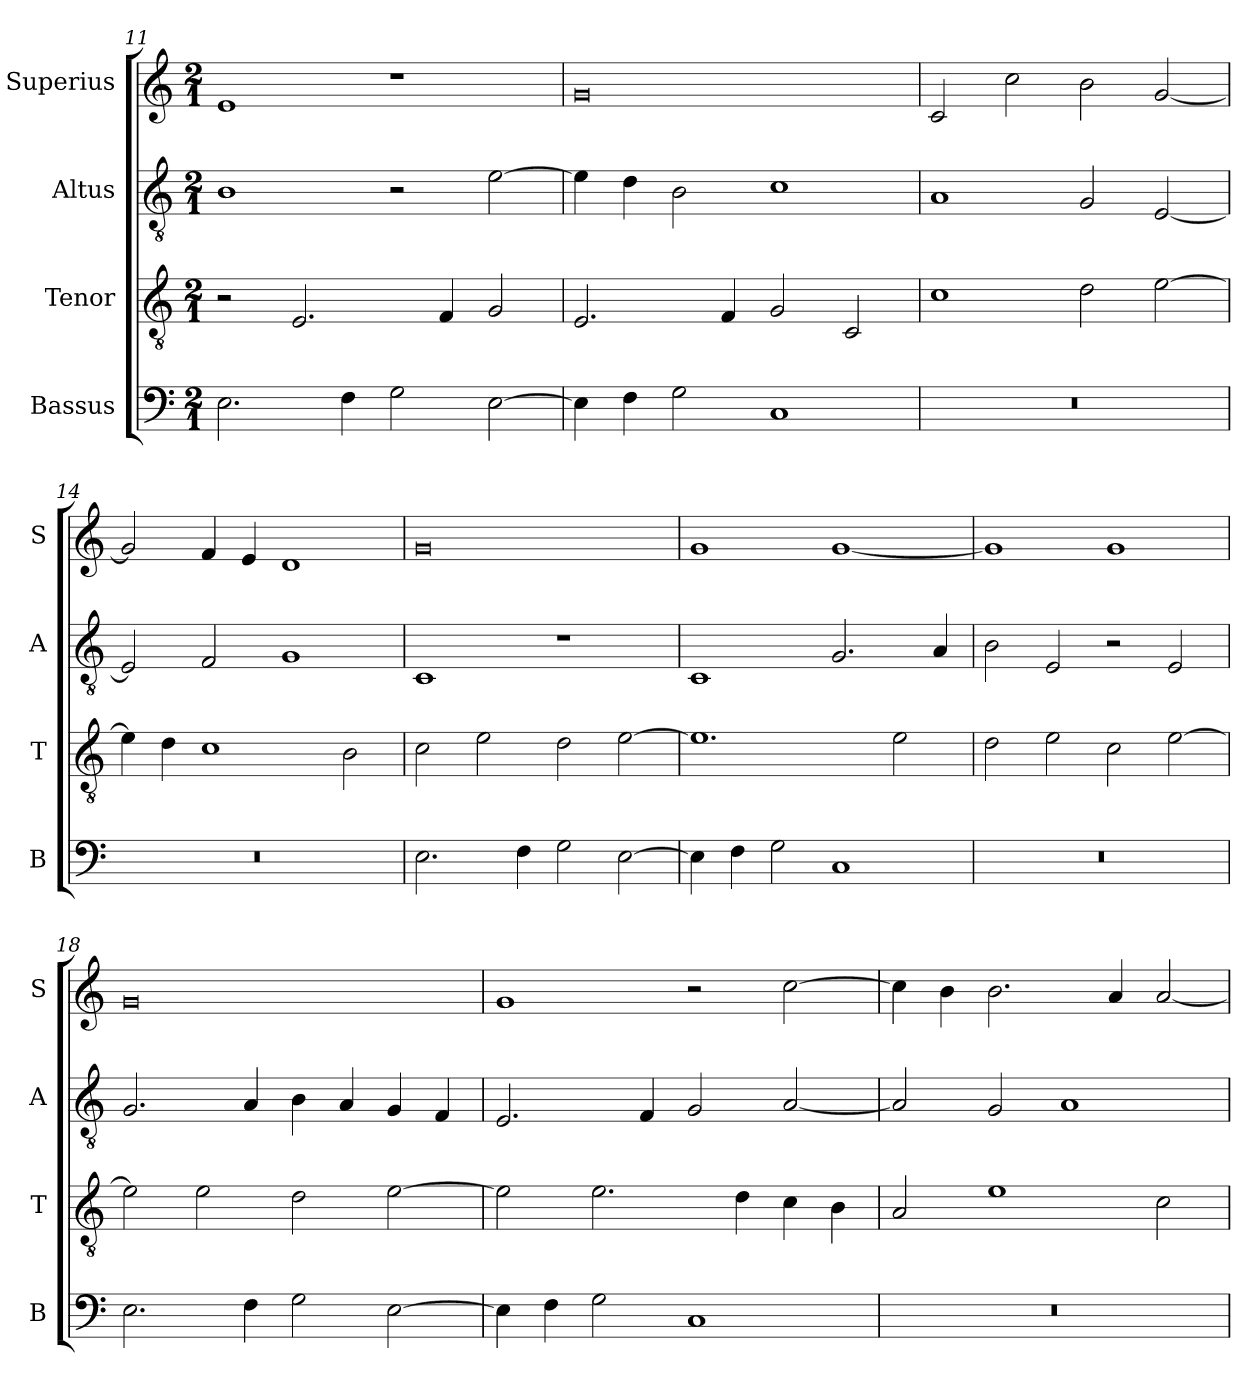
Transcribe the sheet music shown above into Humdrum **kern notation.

**kern	**kern	**kern	**kern
*part4	*part3	*part2	*part1
*staff4	*staff3	*staff2	*staff1
*I"Bassus	*I"Tenor	*I"Altus	*I"Superius
*I'B	*I'T	*I'A	*I'S
*clefF4	*clefGv2	*clefGv2	*clefG2
*k[]	*k[]	*k[]	*k[]
*M2/1	*M2/1	*M2/1	*M2/1
=11	=11	=11	=11
2.E\	2r	1B	1e
.	2.E/	.	.
4F\	.	.	.
2G\	.	2r	1r
.	4F/	.	.
[2E\	2G/	[2e\	.
=12	=12	=12	=12
4E\]	2.E/	4e\]	0g
4F\	.	4d\	.
2G\	.	2B\	.
.	4F/	.	.
1C	2G/	1c	.
.	2C/	.	.
=13	=13	=13	=13
0r	1c	1A	2c/
.	.	.	2cc\
.	2d\	2G/	2b\
.	[2e\	[2E/	[2g/
=14	=14	=14	=14
0r	4e\]	2E/]	2g/]
.	4d\	.	.
.	1c	2F/	4f/
.	.	.	4e/
.	.	1G	1d
.	2B\	.	.
=15	=15	=15	=15
2.E\	2c\	1C	0g
.	2e\	.	.
4F\	.	.	.
2G\	2d\	1r	.
[2E\	[2e\	.	.
=16	=16	=16	=16
4E\]	1.e]	1C	1g
4F\	.	.	.
2G\	.	.	.
1C	.	2.G/	[1g
.	2e\	.	.
.	.	4A/	.
=17	=17	=17	=17
0r	2d\	2B\	1g]
.	2e\	2E/	.
.	2c\	2r	1g
.	[2e\	2E/	.
=18	=18	=18	=18
2.E\	2e\]	2.G/	0g
.	2e\	.	.
4F\	.	4A/	.
2G\	2d\	4B\	.
.	.	4A/	.
[2E\	[2e\	4G/	.
.	.	4F/	.
=19	=19	=19	=19
4E\]	2e\]	2.E/	1g
4F\	.	.	.
2G\	2.e\	.	.
.	.	4F/	.
1C	.	2G/	2r
.	4d\	.	.
.	4c\	[2A/	[2cc\
.	4B\	.	.
=20	=20	=20	=20
0r	2A/	2A/]	4cc\]
.	.	.	4b\
.	1e	2G/	2.b\
.	.	1A	.
.	.	.	4a/
.	2c\	.	[2a/
=	=	=	=
*-	*-	*-	*-
